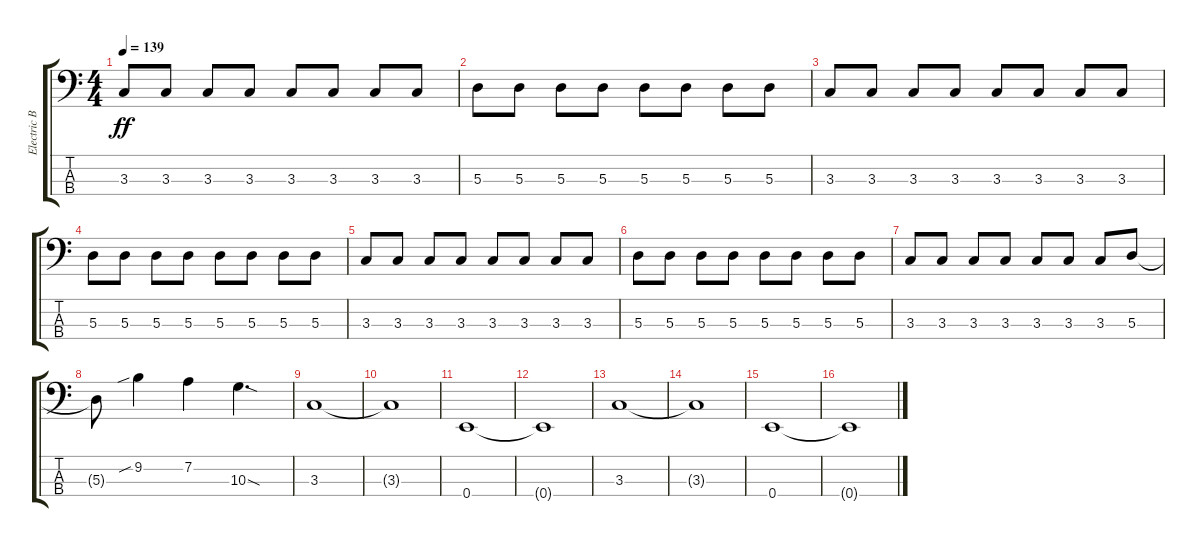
\track ("Electric Bass" "Electric B") {instrument electricbassfinger}
\staff {score tabs}
\tuning (G2 D2 A1 E1) {hide}
\ts (4 4)
\tempo 139
\clef f4
\ks c
3.3.8{dy ff} 3.3.8 3.3.8 3.3.8 3.3.8 3.3.8 3.3.8 3.3.8 |
5.3.8 5.3.8 5.3.8 5.3.8 5.3.8 5.3.8 5.3.8 5.3.8 |
3.3.8 3.3.8 3.3.8 3.3.8 3.3.8 3.3.8 3.3.8 3.3.8 |
5.3.8 5.3.8 5.3.8 5.3.8 5.3.8 5.3.8 5.3.8 5.3.8 |
3.3.8 3.3.8 3.3.8 3.3.8 3.3.8 3.3.8 3.3.8 3.3.8 |
5.3.8 5.3.8 5.3.8 5.3.8 5.3.8 5.3.8 5.3.8 5.3.8 |
3.3.8 3.3.8 3.3.8 3.3.8 3.3.8 3.3.8 3.3.8 5.3.8 |
5.3{t}.8 9.2{sib}.4 7.2.4 10.3{sod}.4{d} |
3.3.1 |
3.3{t}.1 |
0.4.1 |
0.4{t}.1 |
3.3.1 |
3.3{t}.1 |
0.4.1 |
0.4{t}.1
